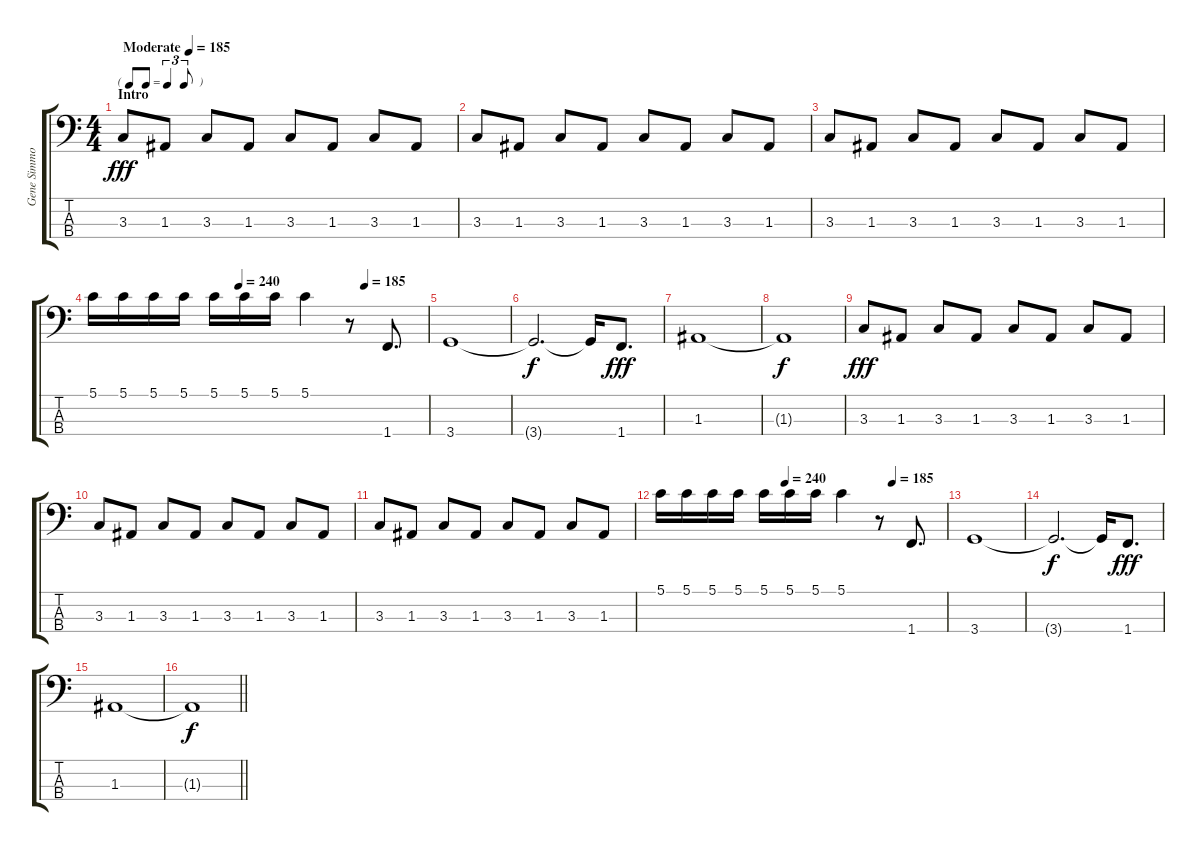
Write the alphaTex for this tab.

\track ("Gene Simmons" "Gene Simmo") {instrument electricbasspick}
\staff {score tabs}
\tuning (G2 D2 A1 E1) {hide}
\ts (4 4)
\tf triplet8th
\section ("" "Intro")
\tempo (185 "Moderate")
\clef f4
\ks c
3.3.8{dy fff instrument electricbasspick} 1.3.8 3.3.8 1.3.8 3.3.8 1.3.8 3.3.8 1.3.8 |
3.3.8 1.3.8 3.3.8 1.3.8 3.3.8 1.3.8 3.3.8 1.3.8 |
3.3.8 1.3.8 3.3.8 1.3.8 3.3.8 1.3.8 3.3.8 1.3.8 |
\tempo (240 0.4375)
\tempo (185 0.8125)
5.1.16 5.1.16 5.1.16 5.1.16 5.1.16 5.1.16 5.1.16 5.1.4 r.8 1.4.8{d} |
3.4.1 |
3.4{t}.2{d dy f} 3.4{t}.16 1.4.8{d dy fff} |
1.3.1 |
1.3{t}.1{dy f} |
3.3.8{dy fff} 1.3.8 3.3.8 1.3.8 3.3.8 1.3.8 3.3.8 1.3.8 |
3.3.8 1.3.8 3.3.8 1.3.8 3.3.8 1.3.8 3.3.8 1.3.8 |
3.3.8 1.3.8 3.3.8 1.3.8 3.3.8 1.3.8 3.3.8 1.3.8 |
\tempo (240 0.4375)
\tempo (185 0.8125)
5.1.16 5.1.16 5.1.16 5.1.16 5.1.16 5.1.16 5.1.16 5.1.4 r.8 1.4.8{d} |
3.4.1 |
3.4{t}.2{d dy f} 3.4{t}.16 1.4.8{d dy fff} |
1.3.1 |
\barLineRight lightlight
1.3{t}.1{dy f}
